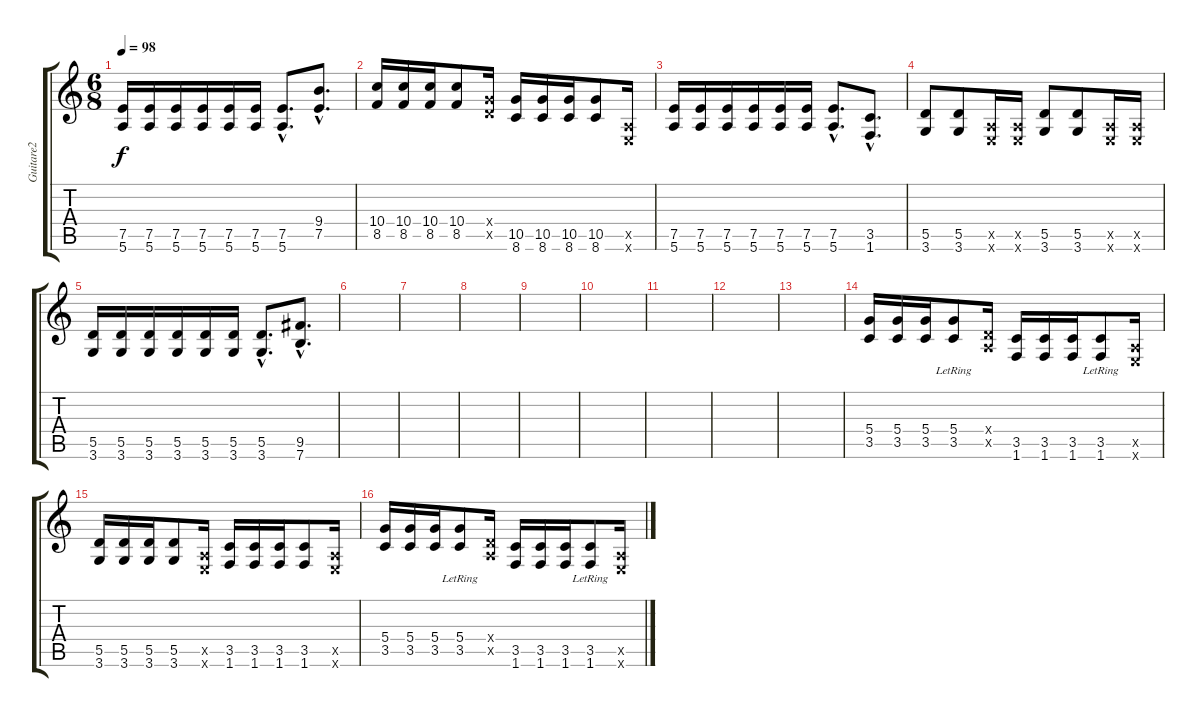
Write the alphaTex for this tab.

\track ("Guitare2" "Guitare2") {instrument distortionguitar}
\staff {score tabs}
\tuning (E4 B3 G3 D3 A2 E2) {hide}
\ts (6 8)
\tempo 98
\clef g2
\ks c
(7.5 5.6).16{dy f} (7.5 5.6).16 (7.5 5.6).16 (7.5 5.6).16 (7.5 5.6).16 (7.5 5.6).16 (7.5{hac} 5.6{hac}).8{d} (9.4{hac} 7.5{hac}).8{d} |
(10.4 8.5).16 (10.4 8.5).16 (10.4 8.5).16 (10.4 8.5).8 (0.4{x} 10.5{x}).16 (10.5 8.6).16 (10.5 8.6).16 (10.5 8.6).16 (10.5 8.6).8 (0.5{x} 0.6{x}).16 |
(7.5 5.6).16 (7.5 5.6).16 (7.5 5.6).16 (7.5 5.6).16 (7.5 5.6).16 (7.5 5.6).16 (7.5{hac} 5.6{hac}).8{d} (3.5{hac} 1.6{hac}).8{d} |
(5.5 3.6).8 (5.5 3.6).8 (0.5{x} 0.6{x}).16 (0.5{x} 0.6{x}).16 (5.5 3.6).8 (5.5 3.6).8 (0.5{x} 0.6{x}).16 (0.5{x} 0.6{x}).16 |
(5.5 3.6).16 (5.5 3.6).16 (5.5 3.6).16 (5.5 3.6).16 (5.5 3.6).16 (5.5 3.6).16 (5.5{hac} 3.6{hac}).8{d} (9.5{hac} 7.6{hac}).8{d} |
|
|
|
|
|
|
|
|
(5.4 3.5).16 (5.4 3.5).16 (5.4 3.5).16 (5.4{lr} 3.5{lr}).8 (0.4{x} 0.5{x}).16 (3.5 1.6).16 (3.5 1.6).16 (3.5 1.6).16 (3.5{lr} 1.6{lr}).8 (0.5{x} 0.6{x}).16 |
(5.5 3.6).16 (5.5 3.6).16 (5.5 3.6).16 (5.5 3.6).8 (0.5{x} 0.6{x}).16 (3.5 1.6).16 (3.5 1.6).16 (3.5 1.6).16 (3.5 1.6).8 (0.5{x} 0.6{x}).16 |
(5.4 3.5).16 (5.4 3.5).16 (5.4 3.5).16 (5.4{lr} 3.5{lr}).8 (0.4{x} 0.5{x}).16 (3.5 1.6).16 (3.5 1.6).16 (3.5 1.6).16 (3.5{lr} 1.6{lr}).8 (0.5{x} 0.6{x}).16
